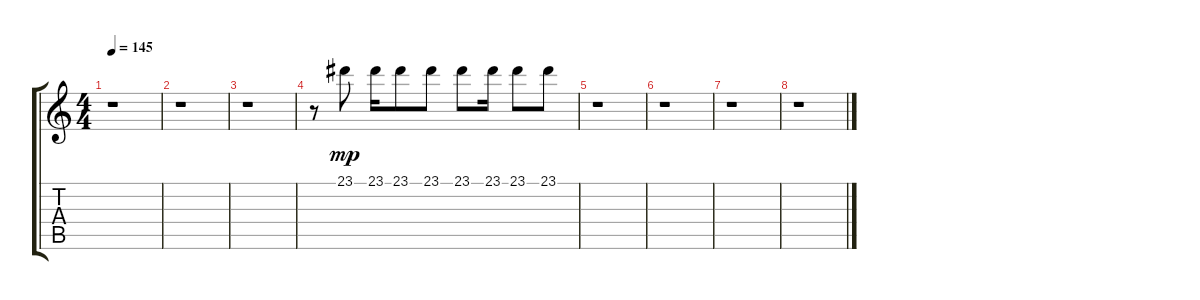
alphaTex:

\track "" {instrument vibraphone}
\staff {score tabs}
\tuning (E4 B3 G3 D3 A2 E2) {hide}
\ts (4 4)
\tempo 145
\clef g2
\ks c
r.1{dy mp} |
r.1 |
r.1 |
r.8 23.1.8 23.1.16 23.1.8 23.1.8 23.1.8 23.1.16 23.1.8 23.1.8 |
r.1 |
r.1 |
r.1 |
r.1
